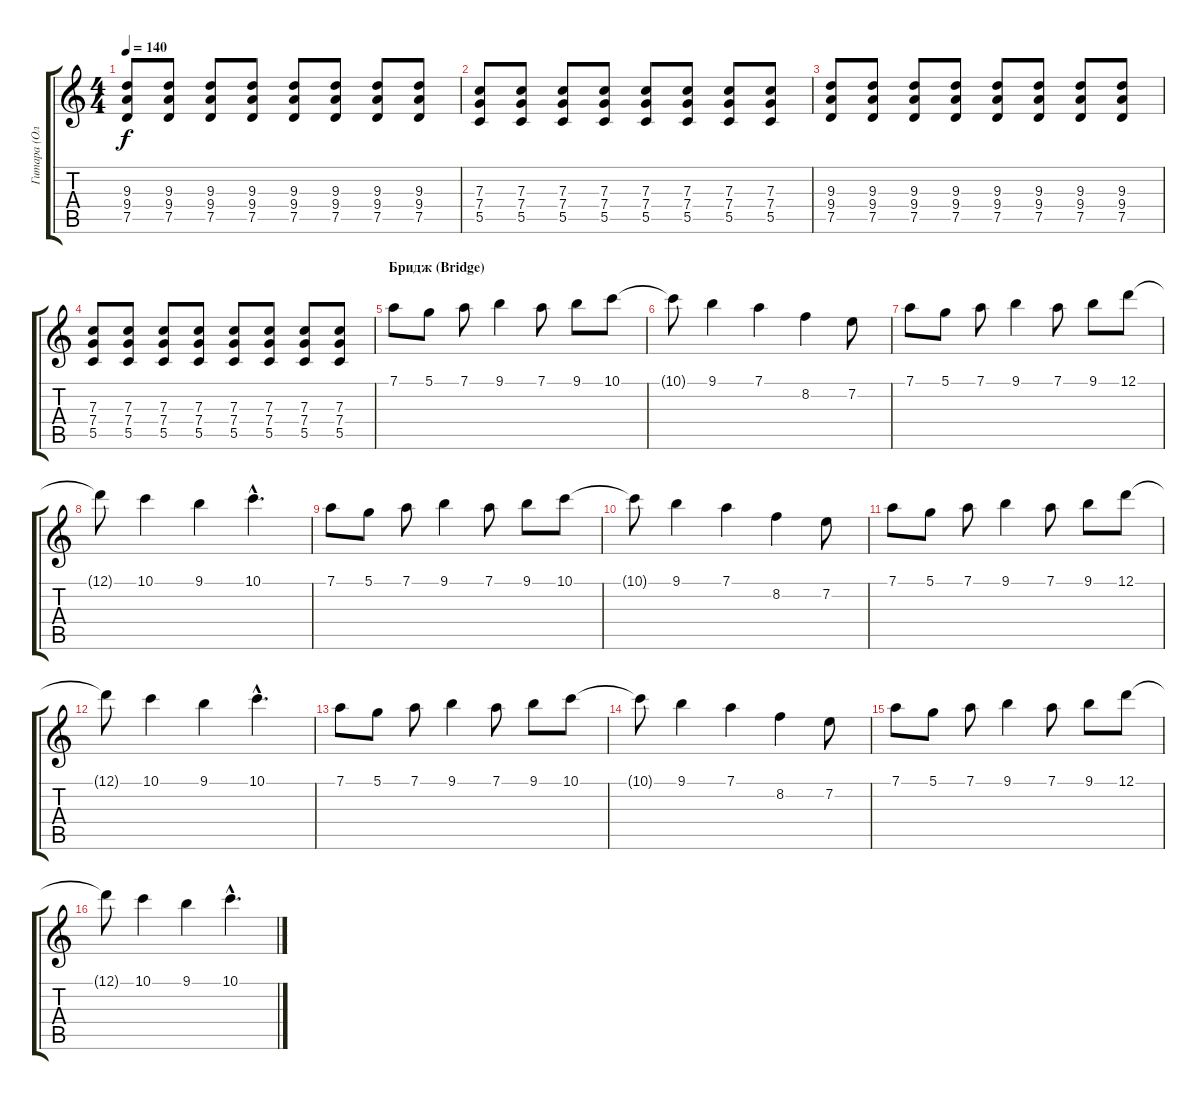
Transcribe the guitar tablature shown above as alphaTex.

\track ("Гитара (Олег \"Mission\" Мишин)" "Гитара (Ол") {instrument distortionguitar}
\staff {score tabs}
\tuning (D4 A3 F3 C3 G2 D2) {hide}
\ts (4 4)
\tempo 140
\clef g2
\ks c
(9.3 9.4 7.5).8{dy f} (9.3 9.4 7.5).8 (9.3 9.4 7.5).8 (9.3 9.4 7.5).8 (9.3 9.4 7.5).8 (9.3 9.4 7.5).8 (9.3 9.4 7.5).8 (9.3 9.4 7.5).8 |
(7.3 7.4 5.5).8 (7.3 7.4 5.5).8 (7.3 7.4 5.5).8 (7.3 7.4 5.5).8 (7.3 7.4 5.5).8 (7.3 7.4 5.5).8 (7.3 7.4 5.5).8 (7.3 7.4 5.5).8 |
(9.3 9.4 7.5).8 (9.3 9.4 7.5).8 (9.3 9.4 7.5).8 (9.3 9.4 7.5).8 (9.3 9.4 7.5).8 (9.3 9.4 7.5).8 (9.3 9.4 7.5).8 (9.3 9.4 7.5).8 |
(7.3 7.4 5.5).8 (7.3 7.4 5.5).8 (7.3 7.4 5.5).8 (7.3 7.4 5.5).8 (7.3 7.4 5.5).8 (7.3 7.4 5.5).8 (7.3 7.4 5.5).8 (7.3 7.4 5.5).8 |
\section ("" "Бридж (Bridge)")
7.1.8 5.1.8 7.1.8 9.1.4 7.1.8 9.1.8 10.1.8 |
10.1{t}.8 9.1.4 7.1.4 8.2.4 7.2.8 |
7.1.8 5.1.8 7.1.8 9.1.4 7.1.8 9.1.8 12.1.8 |
12.1{t}.8 10.1.4 9.1.4 10.1{hac}.4{d} |
7.1.8 5.1.8 7.1.8 9.1.4 7.1.8 9.1.8 10.1.8 |
10.1{t}.8 9.1.4 7.1.4 8.2.4 7.2.8 |
7.1.8 5.1.8 7.1.8 9.1.4 7.1.8 9.1.8 12.1.8 |
12.1{t}.8 10.1.4 9.1.4 10.1{hac}.4{d} |
7.1.8 5.1.8 7.1.8 9.1.4 7.1.8 9.1.8 10.1.8 |
10.1{t}.8 9.1.4 7.1.4 8.2.4 7.2.8 |
7.1.8 5.1.8 7.1.8 9.1.4 7.1.8 9.1.8 12.1.8 |
12.1{t}.8 10.1.4 9.1.4 10.1{hac}.4{d}
